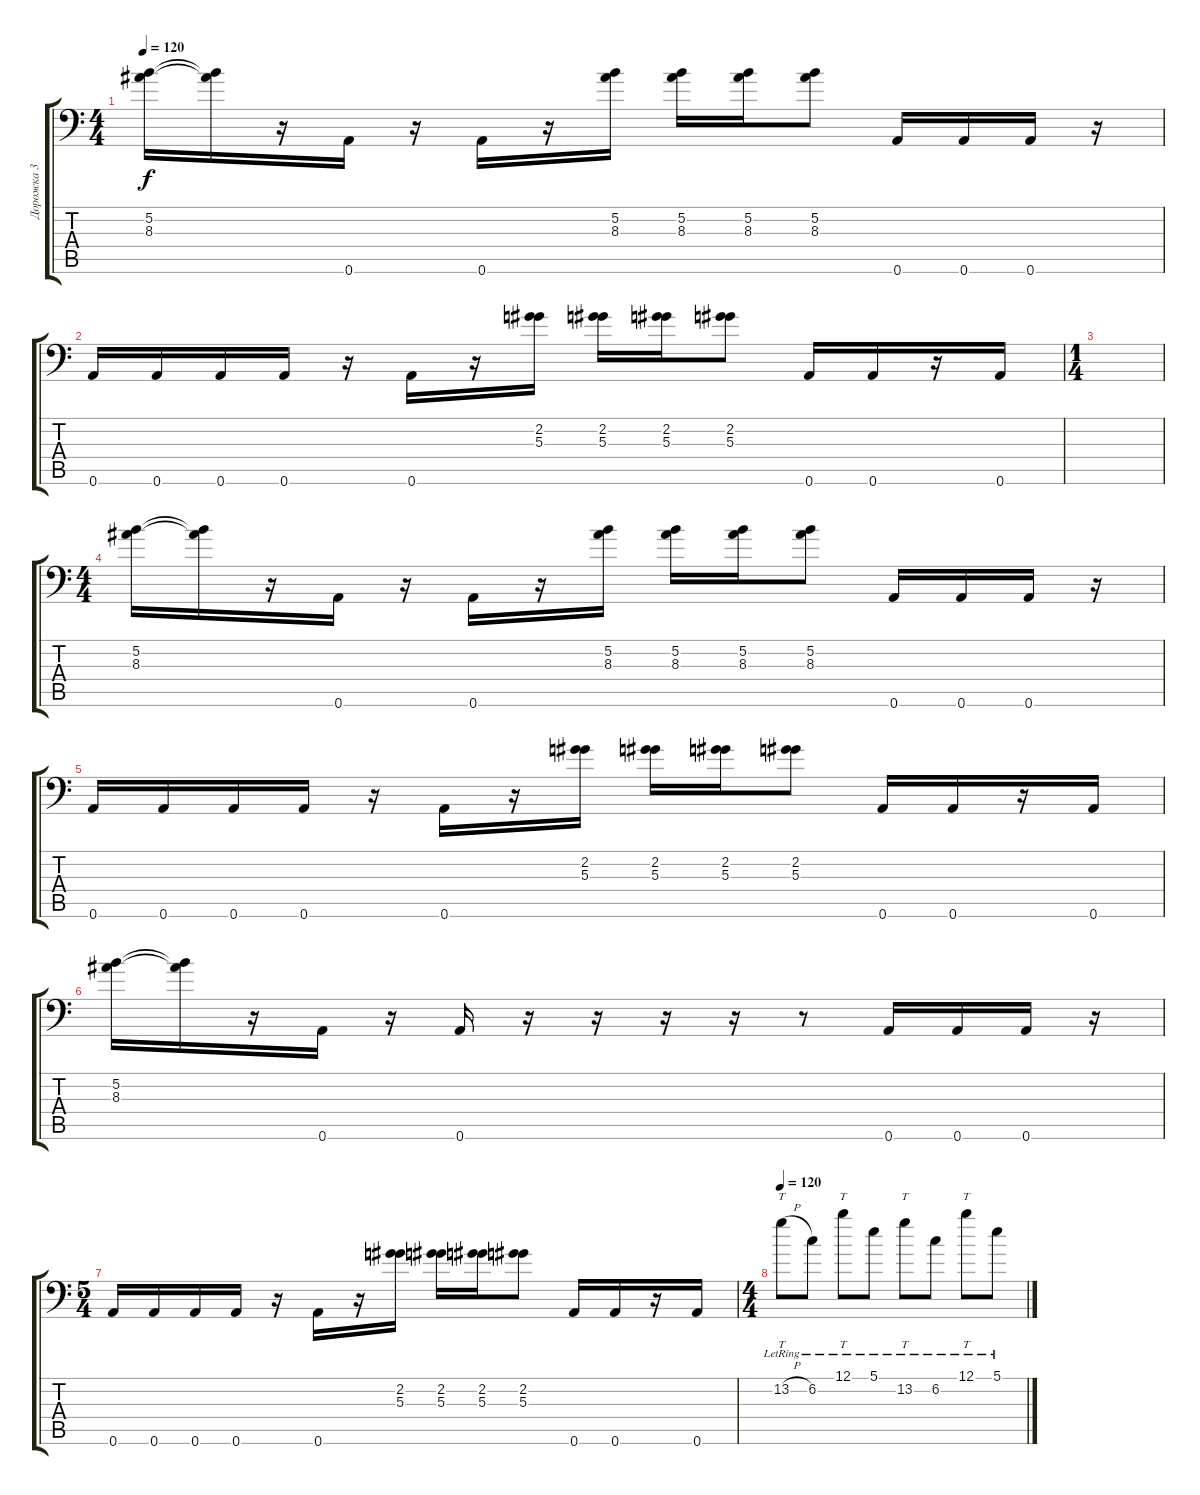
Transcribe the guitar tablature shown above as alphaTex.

\track ("Дорожка 3" "Дорожка 3") {mute instrument distortionguitar}
\staff {score tabs}
\tuning (B3 Gb3 D3 A2 E2 A1) {hide}
\ts (4 4)
\tempo 120
\clef f4
\ks c
(5.2 8.3).16{dy f} (5.2{t} 8.3{t}).16 r.16 0.6.16 r.16 0.6.16 r.16 (5.2 8.3).16 (5.2 8.3).16 (5.2 8.3).16 (5.2 8.3).8 0.6.16 0.6.16 0.6.16 r.16 |
0.6.16 0.6.16 0.6.16 0.6.16 r.16 0.6.16 r.16 (2.2 5.3).16 (2.2 5.3).16 (2.2 5.3).16 (2.2 5.3).8 0.6.16 0.6.16 r.16 0.6.16 |
\ts (1 4)
|
\ts (4 4)
(5.2 8.3).16 (5.2{t} 8.3{t}).16 r.16 0.6.16 r.16 0.6.16 r.16 (5.2 8.3).16 (5.2 8.3).16 (5.2 8.3).16 (5.2 8.3).8 0.6.16 0.6.16 0.6.16 r.16 |
0.6.16 0.6.16 0.6.16 0.6.16 r.16 0.6.16 r.16 (2.2 5.3).16 (2.2 5.3).16 (2.2 5.3).16 (2.2 5.3).8 0.6.16 0.6.16 r.16 0.6.16 |
(5.2 8.3).16 (5.2{t} 8.3{t}).16 r.16 0.6.16 r.16 0.6.16 r.16 r.16 r.16 r.16 r.8 0.6.16 0.6.16 0.6.16 r.16 |
\ts (5 4)
0.6.16 0.6.16 0.6.16 0.6.16 r.16 0.6.16 r.16 (2.2 5.3).16 (2.2 5.3).16 (2.2 5.3).16 (2.2 5.3).8 0.6.16 0.6.16 r.16 0.6.16 |
\ts (4 4)
\tempo 120
13.2{h lr}.8{tt} 6.2{lr}.8 12.1{lr}.8{tt} 5.1{lr}.8 13.2{lr}.8{tt} 6.2{lr}.8 12.1{lr}.8{tt} 5.1{lr}.8
